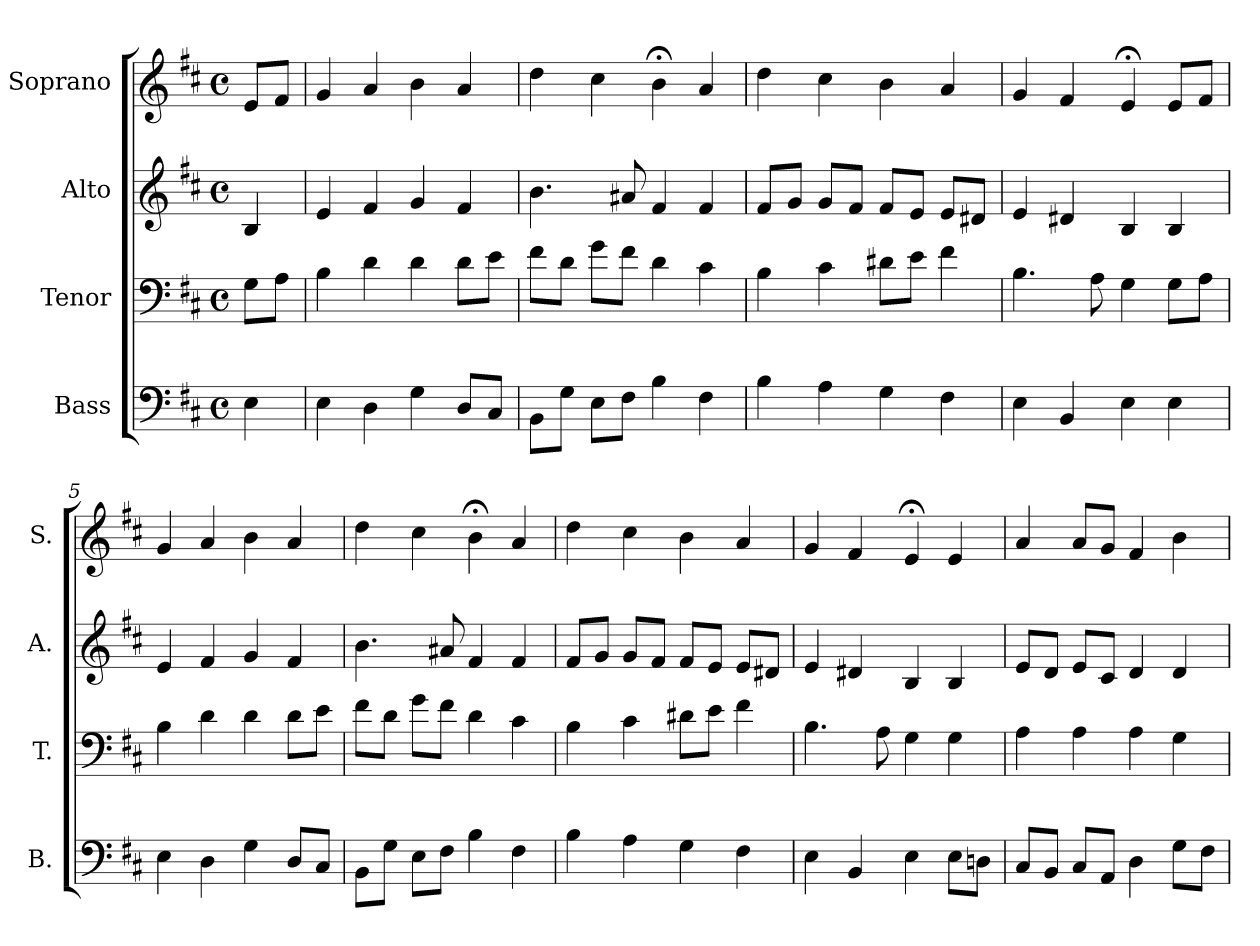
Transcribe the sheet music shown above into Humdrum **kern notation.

**kern	**kern	**kern	**kern
*part4	*part3	*part2	*part1
*staff4	*staff3	*staff2	*staff1
*I"Bass	*I"Tenor	*I"Alto	*I"Soprano
*I'B.	*I'T.	*I'A.	*I'S.
*clefF4	*clefF4	*clefG2	*clefG2
*k[f#c#]	*k[f#c#]	*k[f#c#]	*k[f#c#]
*b:	*b:	*b:	*b:
*M4/4	*M4/4	*M4/4	*M4/4
*met(c)	*met(c)	*met(c)	*met(c)
=	=	=	=
4E\	8G\L	4B/	8e/L
.	8A\J	.	8f#/J
=1	=1	=1	=1
4E\	4B\	4e/	4g/
4D\	4d\	4f#/	4a/
4G\	4d\	4g/	4b\
8D/L	8d\L	4f#/	4a/
8C#/J	8e\J	.	.
=2	=2	=2	=2
8BB\L	8f#\L	4.b\	4dd\
8G\J	8d\J	.	.
8E\L	8g\L	.	4cc#\
8F#\J	8f#\J	8a#X/	.
4B\	4d\	4f#/	4b;<\
4F#\	4c#\	4f#/	4a/
=3	=3	=3	=3
4B\	4B\	8f#/L	4dd\
.	.	8g/J	.
4A\	4c#\	8g/L	4cc#\
.	.	8f#/J	.
4G\	8d#X\L	8f#/L	4b\
.	8e\J	8e/J	.
4F#\	4f#\	8e/L	4a/
.	.	8d#X/J	.
!!LO:LB:g=z
=4	=4	=4	=4
4E\	4.B\	4e/	4g/
4BB/	.	4d#X/	4f#/
.	8A\	.	.
4E\	4G\	4B/	4e;</
4E\	8G\L	4B/	8e/L
.	8A\J	.	8f#/J
=5	=5	=5	=5
4E\	4B\	4e/	4g/
4D\	4d\	4f#/	4a/
4G\	4d\	4g/	4b\
8D/L	8d\L	4f#/	4a/
8C#/J	8e\J	.	.
=6	=6	=6	=6
8BB\L	8f#\L	4.b\	4dd\
8G\J	8d\J	.	.
8E\L	8g\L	.	4cc#\
8F#\J	8f#\J	8a#X/	.
4B\	4d\	4f#/	4b;<\
4F#\	4c#\	4f#/	4a/
=7	=7	=7	=7
4B\	4B\	8f#/L	4dd\
.	.	8g/J	.
4A\	4c#\	8g/L	4cc#\
.	.	8f#/J	.
4G\	8d#X\L	8f#/L	4b\
.	8e\J	8e/J	.
4F#\	4f#\	8e/L	4a/
.	.	8d#X/J	.
!!LO:LB:g=z
=8	=8	=8	=8
4E\	4.B\	4e/	4g/
4BB/	.	4d#X/	4f#/
.	8A\	.	.
4E\	4G\	4B/	4e;</
8E\L	4G\	4B/	4e/
8Dn\J	.	.	.
=9	=9	=9	=9
8C#/L	4A\	8e/L	4a/
8BB/J	.	8d/J	.
8C#/L	4A\	8e/L	8a/L
8AA/J	.	8c#/J	8g/J
4D\	4A\	4d/	4f#/
8G\L	4G\	4d/	4b\
8F#\J	.	.	.
=	=	=	=
*-	*-	*-	*-
